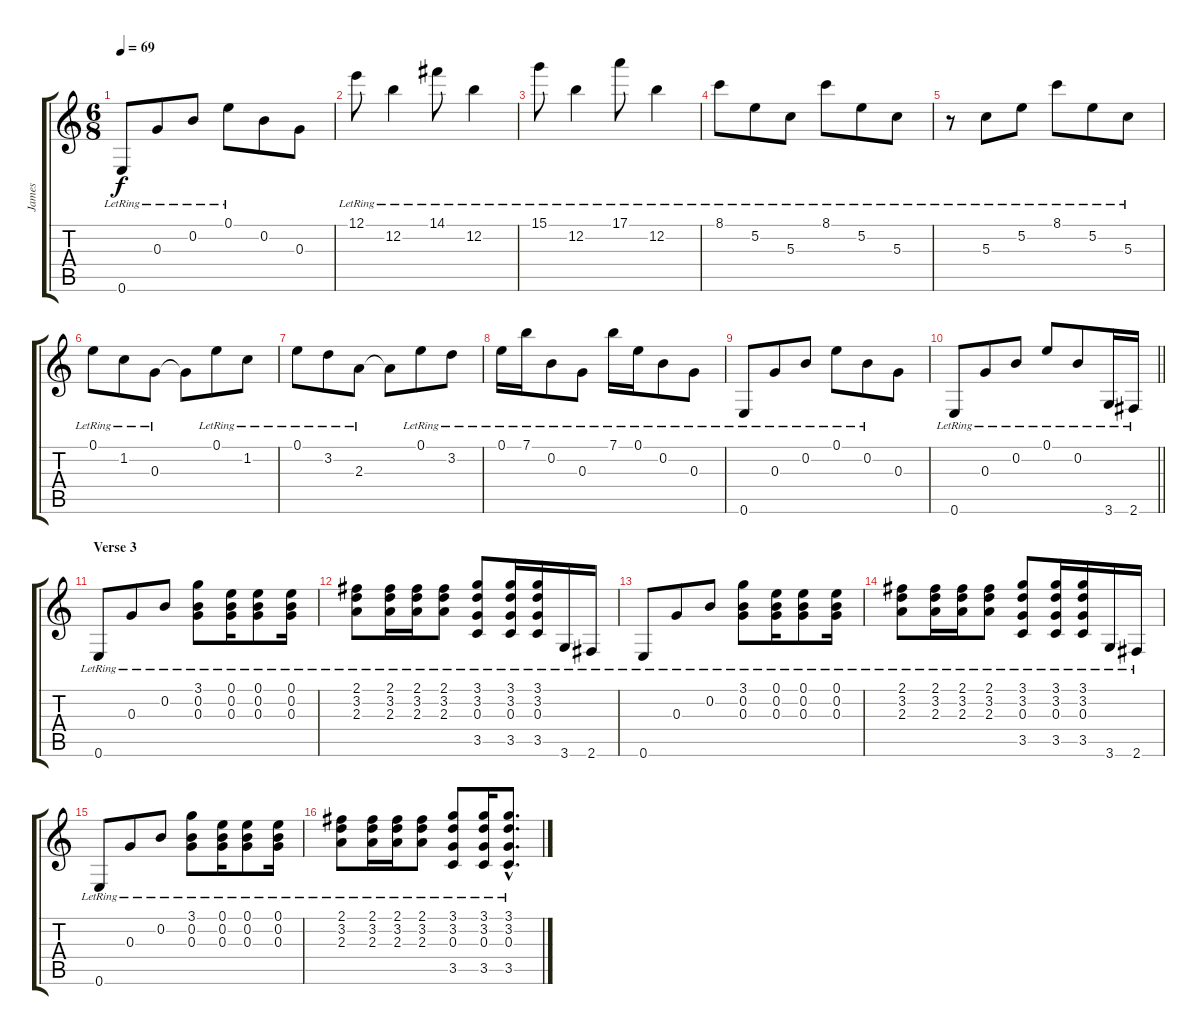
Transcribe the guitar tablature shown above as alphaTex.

\track ("James" "James") {instrument electricguitarclean}
\staff {score tabs}
\tuning (E4 B3 G3 D3 A2 E2) {hide}
\ts (6 8)
\tempo 69
\clef g2
\ks c
0.6{lr}.8{dy f} 0.3{lr}.8 0.2{lr}.8 0.1{lr}.8 0.2.8 0.3.8 |
12.1{lr}.8 12.2{lr}.4 14.1{lr}.8 12.2{lr}.4 |
15.1{lr}.8 12.2{lr}.4 17.1{lr}.8 12.2{lr}.4 |
8.1{lr}.8 5.2{lr}.8 5.3{lr}.8 8.1{lr}.8 5.2{lr}.8 5.3{lr}.8 |
r.8 5.3{lr}.8 5.2{lr}.8 8.1{lr}.8 5.2{lr}.8 5.3{lr}.8 |
0.1{lr}.8 1.2{lr}.8 0.3{lr}.8 0.3{t}.8 0.1{lr}.8 1.2{lr}.8 |
0.1{lr}.8 3.2{lr}.8 2.3{lr}.8 2.3{t}.8 0.1{lr}.8 3.2{lr}.8 |
0.1{lr}.16 7.1{lr}.16 0.2{lr}.8 0.3{lr}.8 7.1{lr}.16 0.1{lr}.16 0.2{lr}.8 0.3{lr}.8 |
0.6{lr}.8 0.3{lr}.8 0.2{lr}.8 0.1{lr}.8 0.2{lr}.8 0.3.8 |
\barLineRight lightlight
0.6{lr}.8 0.3{lr}.8 0.2{lr}.8 0.1{lr}.8 0.2{lr}.8 3.6{lr}.16 2.6{lr}.16 |
\section ("" "Verse 3")
0.6{lr}.8 0.3{lr}.8 0.2{lr}.8 (3.1{lr} 0.2{lr} 0.3{lr}).8 (0.1{lr} 0.2{lr} 0.3{lr}).16 (0.1{lr} 0.2{lr} 0.3{lr}).8 (0.1{lr} 0.2{lr} 0.3{lr}).16 |
(2.1{lr} 3.2{lr} 2.3{lr}).8 (2.1{lr} 3.2{lr} 2.3{lr}).16 (2.1{lr} 3.2{lr} 2.3{lr}).16 (2.1{lr} 3.2{lr} 2.3{lr}).8 (3.1{lr} 3.2{lr} 0.3{lr} 3.5{lr}).8 (3.1{lr} 3.2{lr} 0.3{lr} 3.5{lr}).16 (3.1{lr} 3.2{lr} 0.3{lr} 3.5{lr}).16 3.6{lr}.16 2.6{lr}.16 |
0.6{lr}.8 0.3{lr}.8 0.2{lr}.8 (3.1{lr} 0.2{lr} 0.3{lr}).8 (0.1{lr} 0.2{lr} 0.3{lr}).16 (0.1{lr} 0.2{lr} 0.3{lr}).8 (0.1{lr} 0.2{lr} 0.3{lr}).16 |
(2.1{lr} 3.2{lr} 2.3{lr}).8 (2.1{lr} 3.2{lr} 2.3{lr}).16 (2.1{lr} 3.2{lr} 2.3{lr}).16 (2.1{lr} 3.2{lr} 2.3{lr}).8 (3.1{lr} 3.2{lr} 0.3{lr} 3.5{lr}).8 (3.1{lr} 3.2{lr} 0.3{lr} 3.5{lr}).16 (3.1{lr} 3.2{lr} 0.3{lr} 3.5{lr}).16 3.6{lr}.16 2.6{lr}.16 |
0.6{lr}.8 0.3{lr}.8 0.2{lr}.8 (3.1{lr} 0.2{lr} 0.3{lr}).8 (0.1{lr} 0.2{lr} 0.3{lr}).16 (0.1{lr} 0.2{lr} 0.3{lr}).8 (0.1{lr} 0.2{lr} 0.3{lr}).16 |
(2.1{lr} 3.2{lr} 2.3{lr}).8 (2.1{lr} 3.2{lr} 2.3{lr}).16 (2.1{lr} 3.2{lr} 2.3{lr}).16 (2.1{lr} 3.2{lr} 2.3{lr}).8 (3.1{lr} 3.2{lr} 0.3{lr} 3.5{lr}).8 (3.1{lr} 3.2{lr} 0.3{lr} 3.5{lr}).16 (3.1{hac lr} 3.2{hac lr} 0.3{hac lr} 3.5{hac lr}).8{d}
